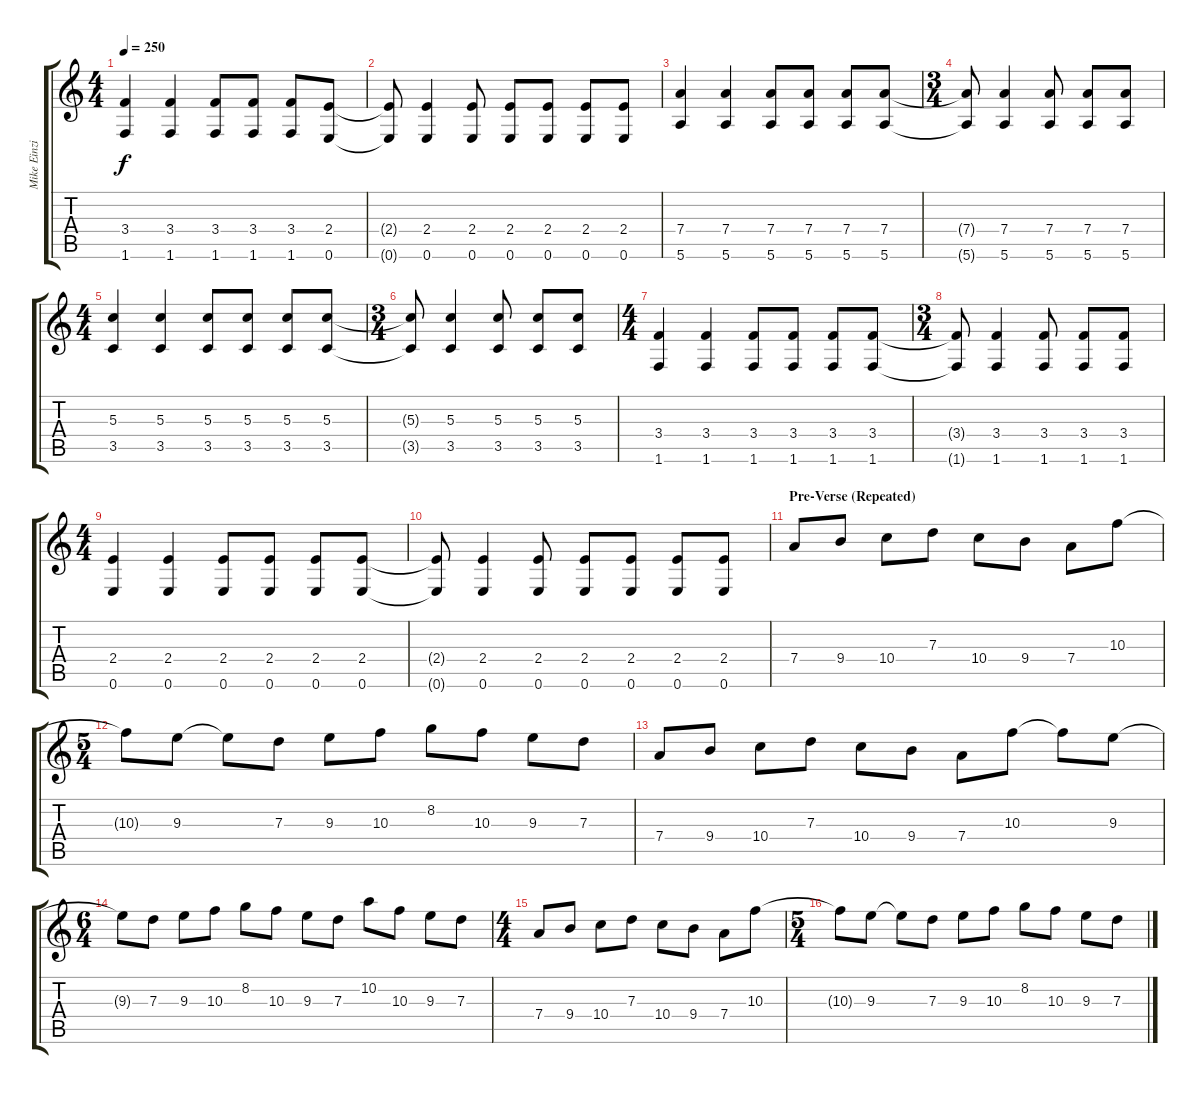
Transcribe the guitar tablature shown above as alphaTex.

\track ("Mike Einzinger" "Mike Einzi") {instrument overdrivenguitar}
\staff {score tabs}
\tuning (E4 B3 G3 D3 A2 E2) {hide}
\ts (4 4)
\tempo 250
\clef g2
\ks c
(3.4 1.6).4{dy f} (3.4 1.6).4 (3.4 1.6).8 (3.4 1.6).8 (3.4 1.6).8 (2.4 0.6).8 |
(2.4{t} 0.6{t}).8 (2.4 0.6).4 (2.4 0.6).8 (2.4 0.6).8 (2.4 0.6).8 (2.4 0.6).8 (2.4 0.6).8 |
(7.4 5.6).4{instrument overdrivenguitar} (7.4 5.6).4 (7.4 5.6).8 (7.4 5.6).8 (7.4 5.6).8 (7.4 5.6).8 |
\ts (3 4)
(7.4{t} 5.6{t}).8 (7.4 5.6).4 (7.4 5.6).8 (7.4 5.6).8 (7.4 5.6).8 |
\ts (4 4)
(5.3 3.5).4 (5.3 3.5).4 (5.3 3.5).8 (5.3 3.5).8 (5.3 3.5).8 (5.3 3.5).8 |
\ts (3 4)
(5.3{t} 3.5{t}).8 (5.3 3.5).4 (5.3 3.5).8 (5.3 3.5).8 (5.3 3.5).8 |
\ts (4 4)
(3.4 1.6).4 (3.4 1.6).4 (3.4 1.6).8 (3.4 1.6).8 (3.4 1.6).8 (3.4 1.6).8 |
\ts (3 4)
(3.4{t} 1.6{t}).8 (3.4 1.6).4 (3.4 1.6).8 (3.4 1.6).8 (3.4 1.6).8 |
\ts (4 4)
(2.4 0.6).4 (2.4 0.6).4 (2.4 0.6).8 (2.4 0.6).8 (2.4 0.6).8 (2.4 0.6).8 |
(2.4{t} 0.6{t}).8 (2.4 0.6).4 (2.4 0.6).8 (2.4 0.6).8 (2.4 0.6).8 (2.4 0.6).8 (2.4 0.6).8 |
\section ("" "Pre-Verse (Repeated)")
7.4.8{volume 16} 9.4.8 10.4.8 7.3.8 10.4.8 9.4.8 7.4.8 10.3.8 |
\ts (5 4)
10.3{t}.8 9.3.8 9.3{t}.8 7.3.8 9.3.8 10.3.8 8.2.8 10.3.8 9.3.8 7.3.8 |
7.4.8 9.4.8 10.4.8 7.3.8 10.4.8 9.4.8 7.4.8 10.3.8 10.3{t}.8 9.3.8 |
\ts (6 4)
9.3{t}.8 7.3.8 9.3.8 10.3.8 8.2.8 10.3.8 9.3.8 7.3.8 10.2.8 10.3.8 9.3.8 7.3.8 |
\ts (4 4)
7.4.8 9.4.8 10.4.8 7.3.8 10.4.8 9.4.8 7.4.8 10.3.8 |
\ts (5 4)
10.3{t}.8 9.3.8 9.3{t}.8 7.3.8 9.3.8 10.3.8 8.2.8 10.3.8 9.3.8 7.3.8
